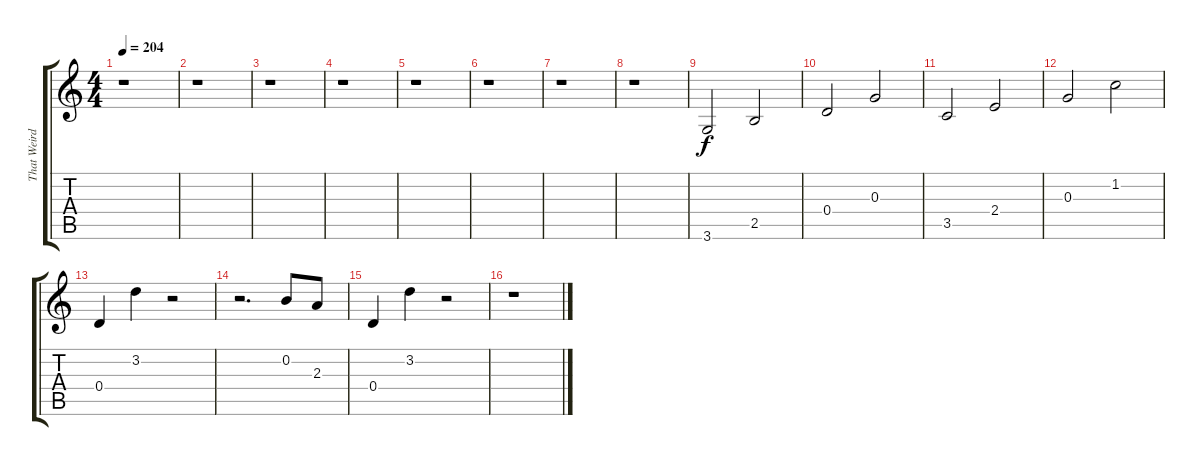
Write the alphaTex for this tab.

\track ("That Weird Guitar Thingy That I Can't Qu" "That Weird") {instrument overdrivenguitar}
\staff {score tabs}
\tuning (E4 B3 G3 D3 A2 E2) {hide}
\ts (4 4)
\tempo 204
\clef g2
\ks c
r.1{dy fff} |
r.1 |
r.1 |
r.1 |
r.1 |
r.1 |
r.1 |
r.1 |
3.6.2{dy f} 2.5.2 |
0.4.2 0.3.2 |
3.5.2 2.4.2 |
0.3.2 1.2.2 |
0.4.4 3.2.4 r.2 |
r.2{d} 0.2.8 2.3.8 |
0.4.4 3.2.4 r.2 |
r.1
